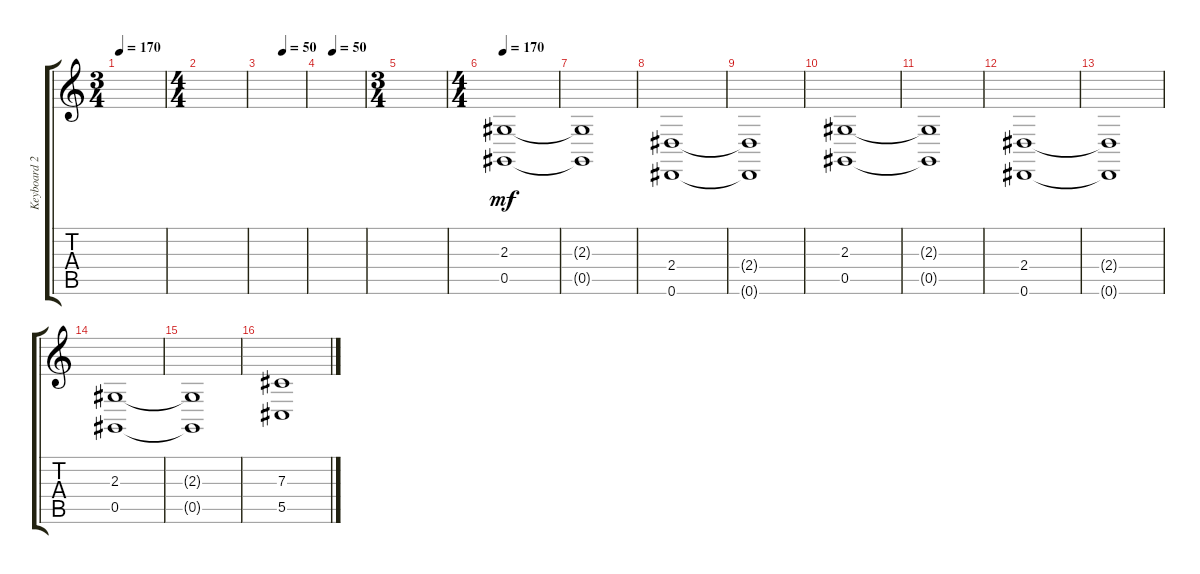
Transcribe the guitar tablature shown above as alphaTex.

\track ("Keyboard 2" "Keyboard 2") {instrument choiraahs}
\staff {score tabs}
\tuning (Eb4 Bb3 Gb3 Db3 Ab2 Eb2) {hide}
\ts (3 4)
\tempo 170
\clef g2
\ks c
|
\ts (4 4)
|
\tempo (50 0.5)
|
\tempo (50 0.2916666666666667)
|
\ts (3 4)
|
\ts (4 4)
\tempo 170
(2.3 0.5).1{dy mf balance 12 instrument stringensemble1} |
(2.3{t} 0.5{t}).1 |
(2.4 0.6).1 |
(2.4{t} 0.6{t}).1 |
(2.3 0.5).1 |
(2.3{t} 0.5{t}).1 |
(2.4 0.6).1 |
(2.4{t} 0.6{t}).1 |
(2.3 0.5).1 |
(2.3{t} 0.5{t}).1 |
(7.3 5.5).1
